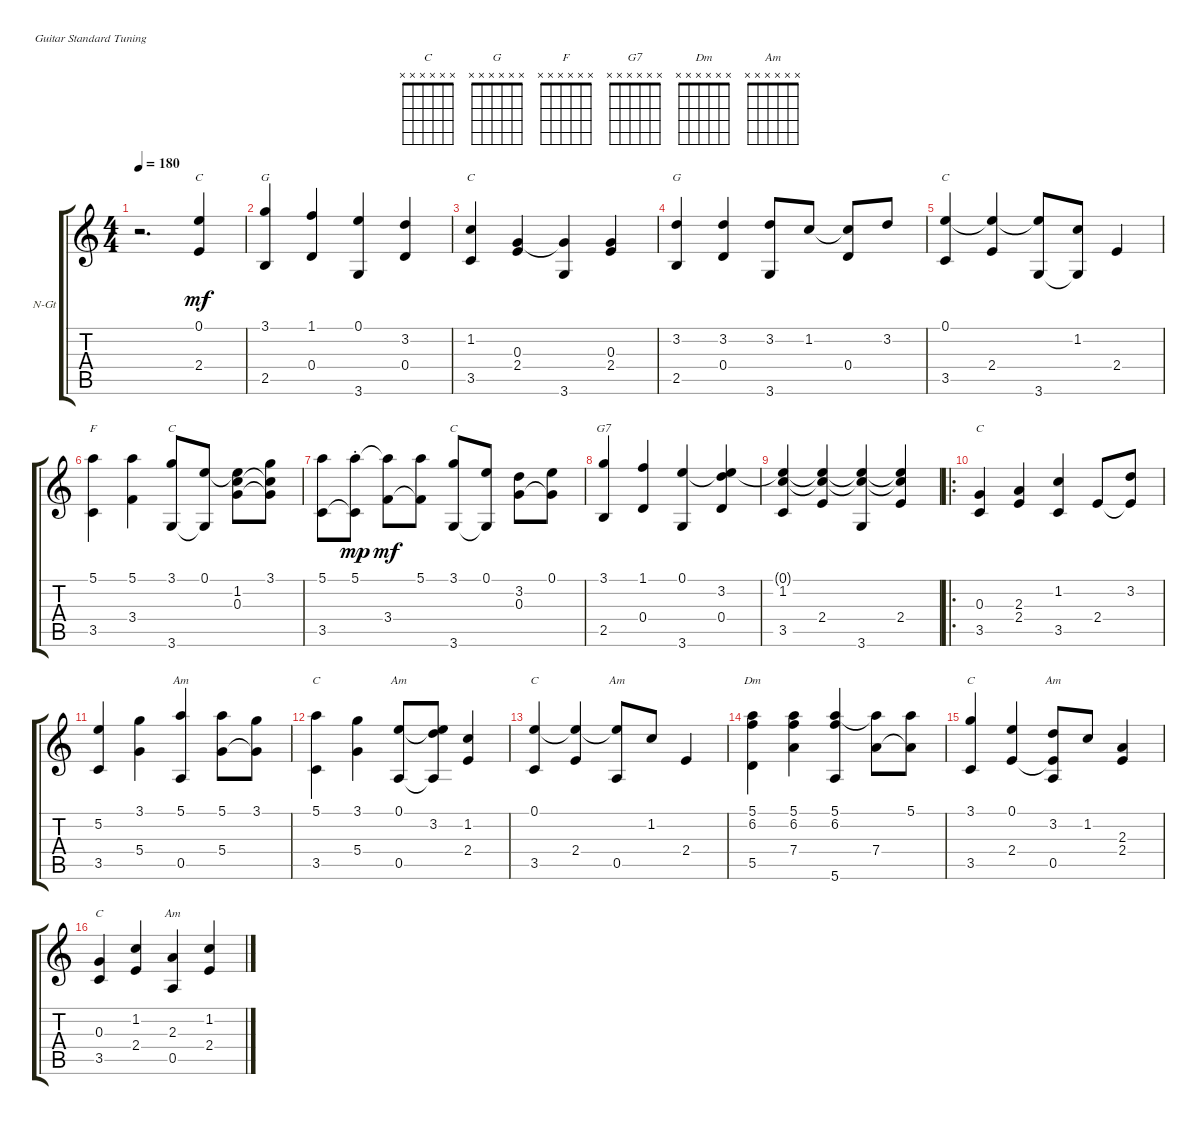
\defaultSystemsLayout 4
\bracketExtendMode groupsimilarinstruments
\firstSystemTrackNameOrientation horizontal
\otherSystemsTrackNameOrientation horizontal
\track ("Nylon Guitar" "N-Gt") {instrument acousticguitarnylon}
\staff {score tabs}
\tuning (E4 B3 G3 D3 A2 E2)
\chord ("C" x x x x x x)
\chord ("G" x x x x x x)
\chord ("F" x x x x x x)
\chord ("G7" x x x x x x)
\chord ("Dm" x x x x x x)
\chord ("Am" x x x x x x)
\ts (4 4)
\tempo 180
\clef g2
\ks c
r.2{d dy mf instrument acousticguitarnylon} (0.1 2.4).4{ch "C"} |
(3.1 2.5).4{ch "G"} (1.1 0.4).4 (0.1 3.6).4 (3.2 0.4).4 |
(1.2 3.5).4{ch "C"} (0.3 2.4).4 (0.3{t} 3.6).4 (0.3 2.4).4 |
(3.2 2.5).4{ch "G"} (3.2 0.4).4 (3.2 3.6).8 1.2.8 (0.4 1.2{t}).8 3.2.8 |
(0.1 3.5).4{ch "C"} (2.4 0.1{t}).4 (3.6 0.1{t}).8 (3.6{t} 1.2).8 2.4.4 |
(5.1 3.5).4{ch "F"} (5.1 3.4).4 (3.6 3.1).8{ch "C"} (0.1 3.6{t}).8 (1.2 0.3 0.1{t}).8 (3.1 1.2{t} 0.3{t}).8 |
(5.1 3.5).8 (5.1{st} 3.5{t}).8{dy mp} (3.4 5.1{t}).8{dy mf} (5.1 3.4{t}).8 (3.6 3.1).8{ch "C"} (0.1 3.6{t}).8 (3.2 0.3).8 (0.1 0.3{t}).8 |
(3.1 2.5).4{ch "G7"} (1.1 0.4).4 (0.1 3.6).4 (3.2 0.4 0.1{t}).4 |
(1.2 3.5 0.1{t}).4 (2.4 1.2{t} 0.1{t}).4 (3.6 1.2{t} 0.1{t}).4 (2.4 1.2{t} 0.1{t}).4 |
\ro
(3.5 0.3).4{ch "C"} (2.3 2.4).4 (3.5 1.2).4 2.4.8 (3.2 2.4{t}).8 |
(3.5 5.2).4 (3.1 5.4).4 (0.5 5.1).4{ch "Am"} (5.4 5.1).8 (3.1 5.4{t}).8 |
(3.5 5.1).4{ch "C"} (5.4 3.1).4 (0.5 0.1).8{ch "Am"} (0.5{t} 0.1{t} 3.2).8 (1.2 2.4).4 |
(3.5 0.1).4{ch "C"} (2.4 0.1{t}).4 (0.1{t} 0.5).8{ch "Am"} 1.2.8 2.4.4 |
(5.5 6.2 5.1).4{ch "Dm"} (7.4 6.2 5.1).4 (6.2 5.1 5.6).4 (7.4 5.1{t}).8 (7.4{t} 5.1).8 |
(3.5 3.1).4{ch "C"} (2.4 0.1).4 (2.4{t} 3.2 0.5).8{ch "Am"} 1.2.8 (2.4 2.3).4 |
(0.3 3.5).4{ch "C"} (1.2 2.4).4 (2.3 0.5).4{ch "Am"} (1.2 2.4).4
